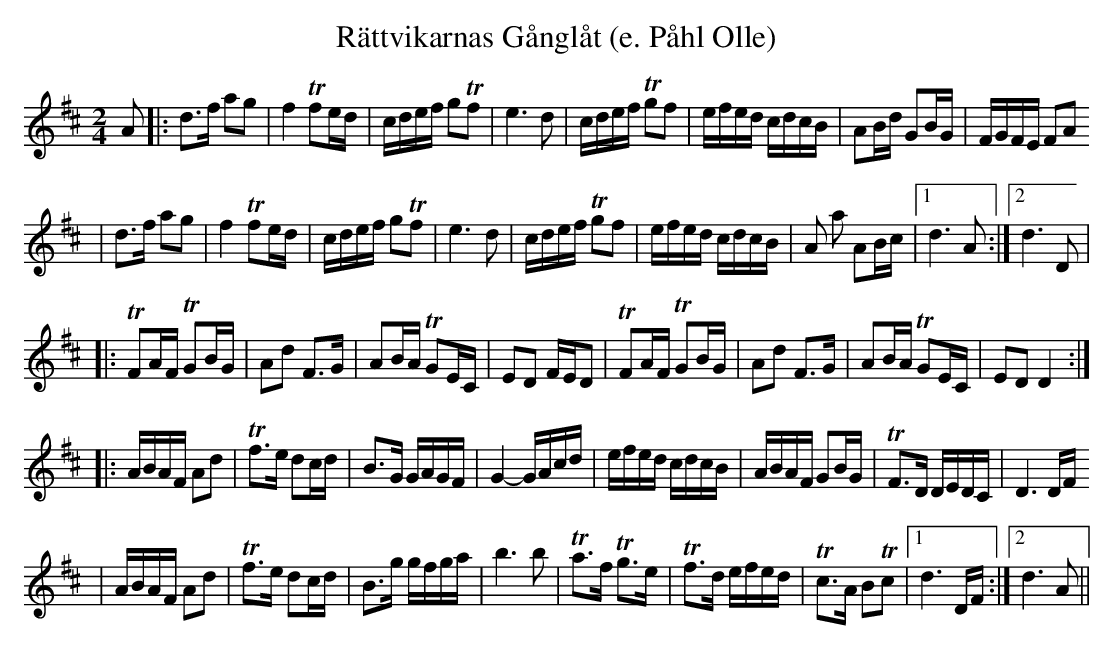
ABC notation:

X:1
T:Rättvikarnas Gånglåt (e. Påhl Olle)
M:2/4
L:1/16
K:D
A2 \
|: d3f a2g2 | f4 Tf2ed | cdef g2Tf2 | e6 d2 \
|  cdef Tg2f2 | efed cdcB | A2Bd G2BG | FGFE F2A2
|  d3f a2g2 | f4 Tf2ed | cdef g2Tf2 | e6 d2 \
|  cdef Tg2f2 | efed cdcB | A2 a2 A2Bc |[1 d6 A2 :|[2  d6 D2 |
|: TF2AF TG2BG | A2d2 F3G | A2BA TG2EC | E2D2 FED2 \
|  TF2AF TG2BG | A2d2 F3G | A2BA TG2EC | E2D2 D4 :|
|: ABAF A2d2 | Tf3e d2cd | B3G GAGF | G4- GAcd \
|  efed cdcB | ABAF G2BG | TF3D DEDC | D6 DF
|  ABAF A2d2 | Tf3e d2cd | B3g gfga | b6 b2 \
|  Ta3f Tg3e | Tf3d efed | Tc3A B2Tc2 |[1 d6 DF :|[2 d6 A2 ||
